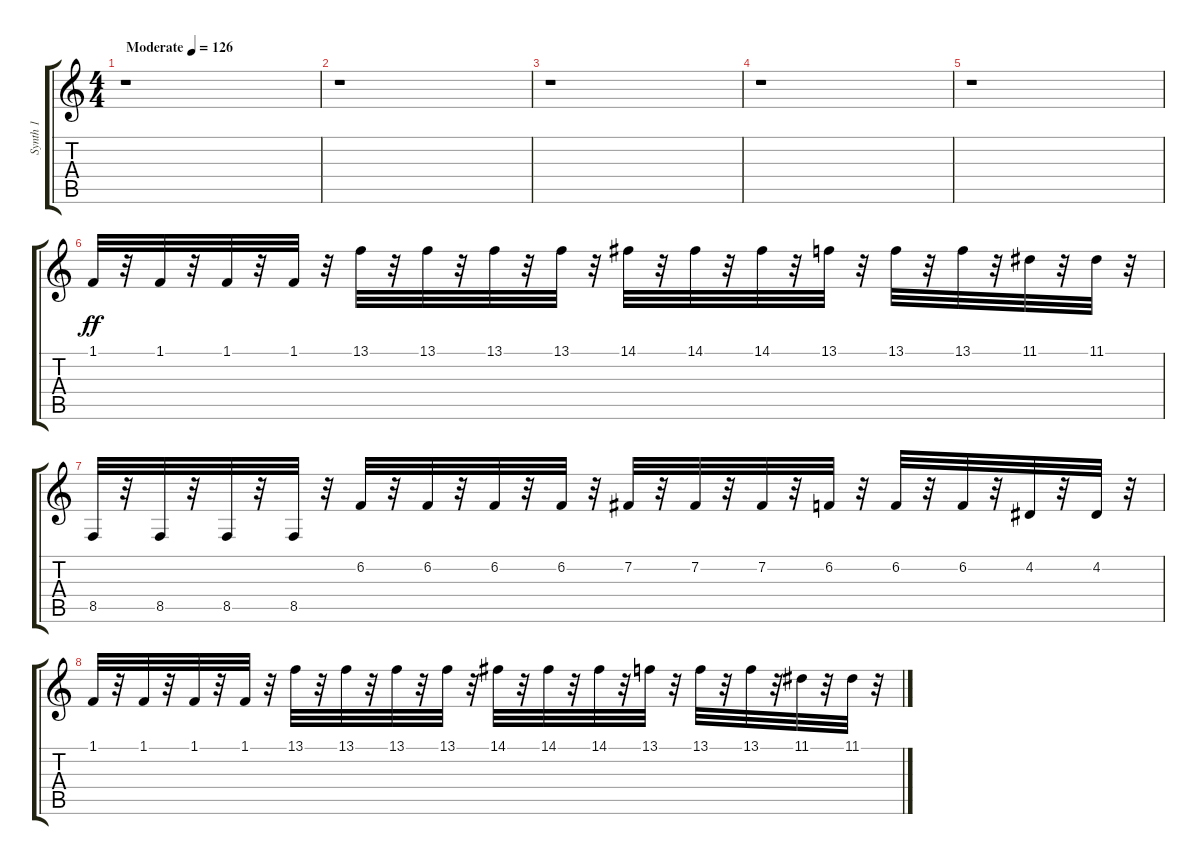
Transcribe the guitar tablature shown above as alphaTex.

\track ("Synth 1" "Synth 1") {instrument pad3polysynth}
\staff {score tabs}
\tuning (E4 B3 G3 D3 A2 E2) {hide}
\ts (4 4)
\tempo (126 "Moderate")
\clef g2
\ks c
r.1{dy ff instrument pad3polysynth} |
r.1 |
r.1 |
r.1 |
r.1 |
1.1.32 r.32 1.1.32 r.32 1.1.32 r.32 1.1.32 r.32 13.1.32 r.32 13.1.32 r.32 13.1.32 r.32 13.1.32 r.32 14.1.32 r.32 14.1.32 r.32 14.1.32 r.32 13.1.32 r.32 13.1.32 r.32 13.1.32 r.32 11.1.32 r.32 11.1.32 r.32 |
8.5.32 r.32 8.5.32 r.32 8.5.32 r.32 8.5.32 r.32 6.2.32 r.32 6.2.32 r.32 6.2.32 r.32 6.2.32 r.32 7.2.32 r.32 7.2.32 r.32 7.2.32 r.32 6.2.32 r.32 6.2.32 r.32 6.2.32 r.32 4.2.32 r.32 4.2.32 r.32 |
1.1.32 r.32 1.1.32 r.32 1.1.32 r.32 1.1.32 r.32 13.1.32 r.32 13.1.32 r.32 13.1.32 r.32 13.1.32 r.32 14.1.32 r.32 14.1.32 r.32 14.1.32 r.32 13.1.32 r.32 13.1.32 r.32 13.1.32 r.32 11.1.32 r.32 11.1.32 r.32
